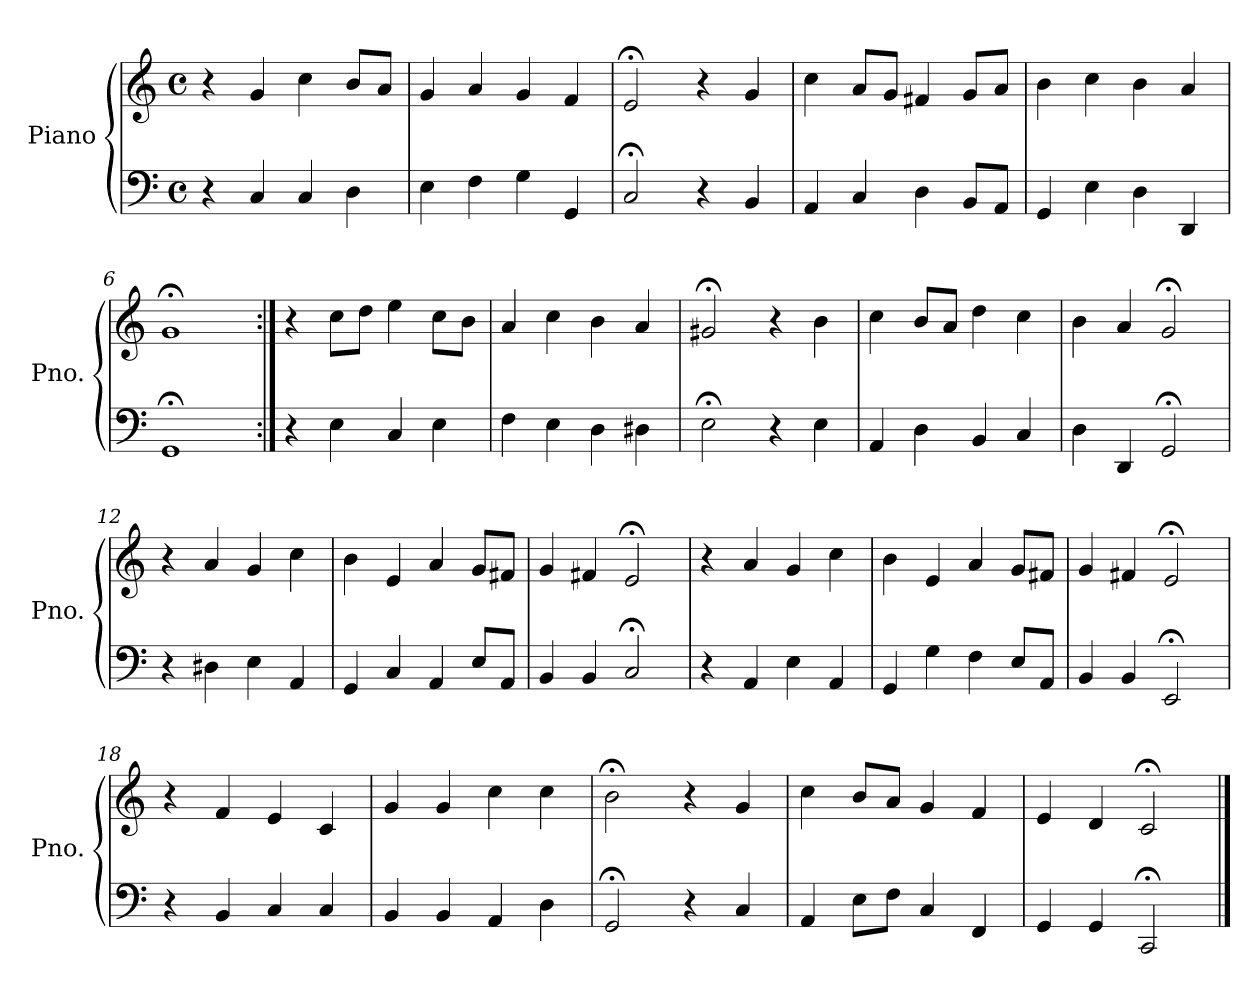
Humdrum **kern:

**kern	**kern
*part1	*part1
*staff2	*staff1
*I"Piano	*
*I'Pno.	*
*clefF4	*clefG2
*k[]	*k[]
*M4/4	*M4/4
*met(c)	*met(c)
=1	=1
4r	4r
4C/	4g/
4C/	4cc\
4D\	8b/L
.	8a/J
=2	=2
4E\	4g/
4F\	4a/
4G\	4g/
4GG/	4f/
=3	=3
2C;</	2e;</
4r	4r
4BB/	4g/
=4	=4
4AA/	4cc\
4C/	8a/L
.	8g/J
4D\	4f#X/
8BB/L	8g/L
8AA/J	8a/J
=5	=5
4GG/	4b\
4E\	4cc\
4D\	4b\
4DD/	4a/
=6	=6
1GG;<	1g;<
=7:|!	=7:|!
4r	4r
4E\	8cc\L
.	8dd\J
4C/	4ee\
4E\	8cc\L
.	8b\J
!!LO:LB:g=z
=8	=8
4F\	4a/
4E\	4cc\
4D\	4b\
4D#X\	4a/
=9	=9
2E;<\	2g#X;</
4r	4r
4E\	4b\
=10	=10
4AA/	4cc\
4D\	8b/L
.	8a/J
4BB/	4dd\
4C/	4cc\
=11	=11
4D\	4b\
4DD/	4a/
2GG;</	2g;</
=12	=12
4r	4r
4D#X\	4a/
4E\	4g/
4AA/	4cc\
=13	=13
4GG/	4b\
4C/	4e/
4AA/	4a/
8E/L	8g/L
8AA/J	8f#X/J
=14	=14
4BB/	4g/
4BB/	4f#X/
2C;</	2e;</
=15	=15
4r	4r
4AA/	4a/
4E\	4g/
4AA/	4cc\
!!LO:LB:g=z
=16	=16
4GG/	4b\
4G\	4e/
4F\	4a/
8E/L	8g/L
8AA/J	8f#X/J
=17	=17
4BB/	4g/
4BB/	4f#X/
2EE;</	2e;</
=18	=18
4r	4r
4BB/	4f/
4C/	4e/
4C/	4c/
=19	=19
4BB/	4g/
4BB/	4g/
4AA/	4cc\
4D\	4cc\
=20	=20
2GG;</	2b;<\
4r	4r
4C/	4g/
=21	=21
4AA/	4cc\
8E\L	8b/L
8F\J	8a/J
4C/	4g/
4FF/	4f/
=22	=22
4GG/	4e/
4GG/	4d/
2CC;</	2c;</
==	==
*-	*-
